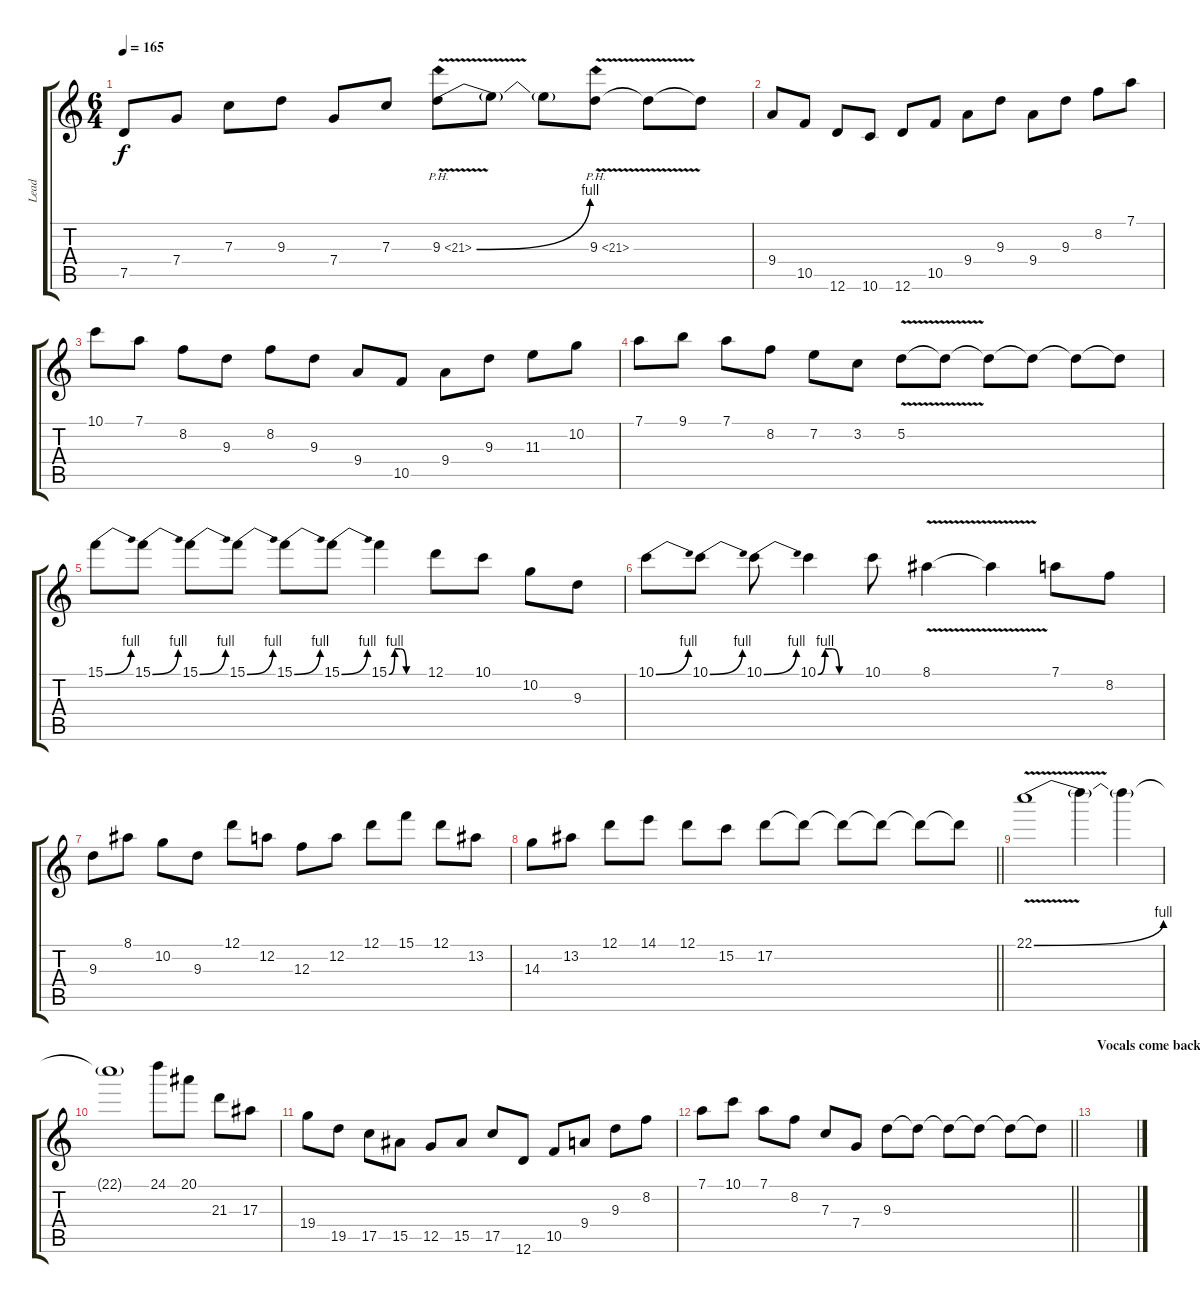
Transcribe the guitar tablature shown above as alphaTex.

\track ("Lead" "Lead") {instrument overdrivenguitar}
\staff {score tabs}
\tuning (D4 A3 F3 C3 G2 D2) {hide}
\ts (6 4)
\tempo 165
\clef g2
\ks c
7.5.8{dy f} 7.4.8 7.3.8 9.3.8 7.4.8 7.3.8 9.3{be (bend 0 0 60 4) ph 12 v}.8 9.3{t}.8 9.3{t}.8 9.3{ph 12 v}.8 9.3{t}.8 9.3{t}.8 |
9.4.8 10.5.8 12.6.8 10.6.8 12.6.8 10.5.8 9.4.8 9.3.8 9.4.8 9.3.8 8.2.8 7.1.8 |
10.1.8 7.1.8 8.2.8 9.3.8 8.2.8 9.3.8 9.4.8 10.5.8 9.4.8 9.3.8 11.3.8 10.2.8 |
7.1.8 9.1.8 7.1.8 8.2.8 7.2.8 3.2.8 5.2{v}.8 5.2{t}.8 5.2{t}.8 5.2{t}.8 5.2{t}.8 5.2{t}.8 |
15.1{be (bend 0 0 60 4)}.8 15.1{be (bend 0 0 60 4)}.8 15.1{be (bend 0 0 60 4)}.8 15.1{be (bend 0 0 60 4)}.8 15.1{be (bend 0 0 60 4)}.8 15.1{be (bend 0 0 60 4)}.8 15.1{be (custom 0 0 10 4 20 4 30 0 60 0)}.4 12.1.8 10.1.8 10.2.8 9.3.8 |
10.1{be (bend 0 0 60 4)}.8 10.1{be (bend 0 0 60 4)}.8 10.1{be (bend 0 0 60 4)}.8 10.1{be (custom 0 0 10 4 20 4 30 0 60 0)}.4 10.1.8 8.1{v}.4 8.1{t}.4 7.1.8 8.2.8 |
9.3.8 8.1.8 10.2.8 9.3.8 12.1.8 12.2.8 12.3.8 12.2.8 12.1.8 15.1.8 12.1.8 13.2.8 |
\barLineRight lightlight
14.3.8 13.2.8 12.1.8 14.1.8 12.1.8 15.2.8 17.2.8 17.2{t}.8 17.2{t}.8 17.2{t}.8 17.2{t}.8 17.2{t}.8 |
\section ("" "")
22.1{be (bend 0 0 60 4) v}.1 22.1{t}.4 22.1{t}.4 |
22.1{t}.1 24.1.8 20.1.8 21.3.8 17.3.8 |
19.4.8 19.5.8 17.5.8 15.5.8 12.5.8 15.5.8 17.5.8 12.6.8 10.5.8 9.4.8 9.3.8 8.2.8 |
\barLineRight lightlight
7.1.8 10.1.8 7.1.8 8.2.8 7.3.8 7.4.8 9.3.8 9.3{t}.8 9.3{t}.8 9.3{t}.8 9.3{t}.8 9.3{t}.8 |
\section ("" "Vocals come back in")
